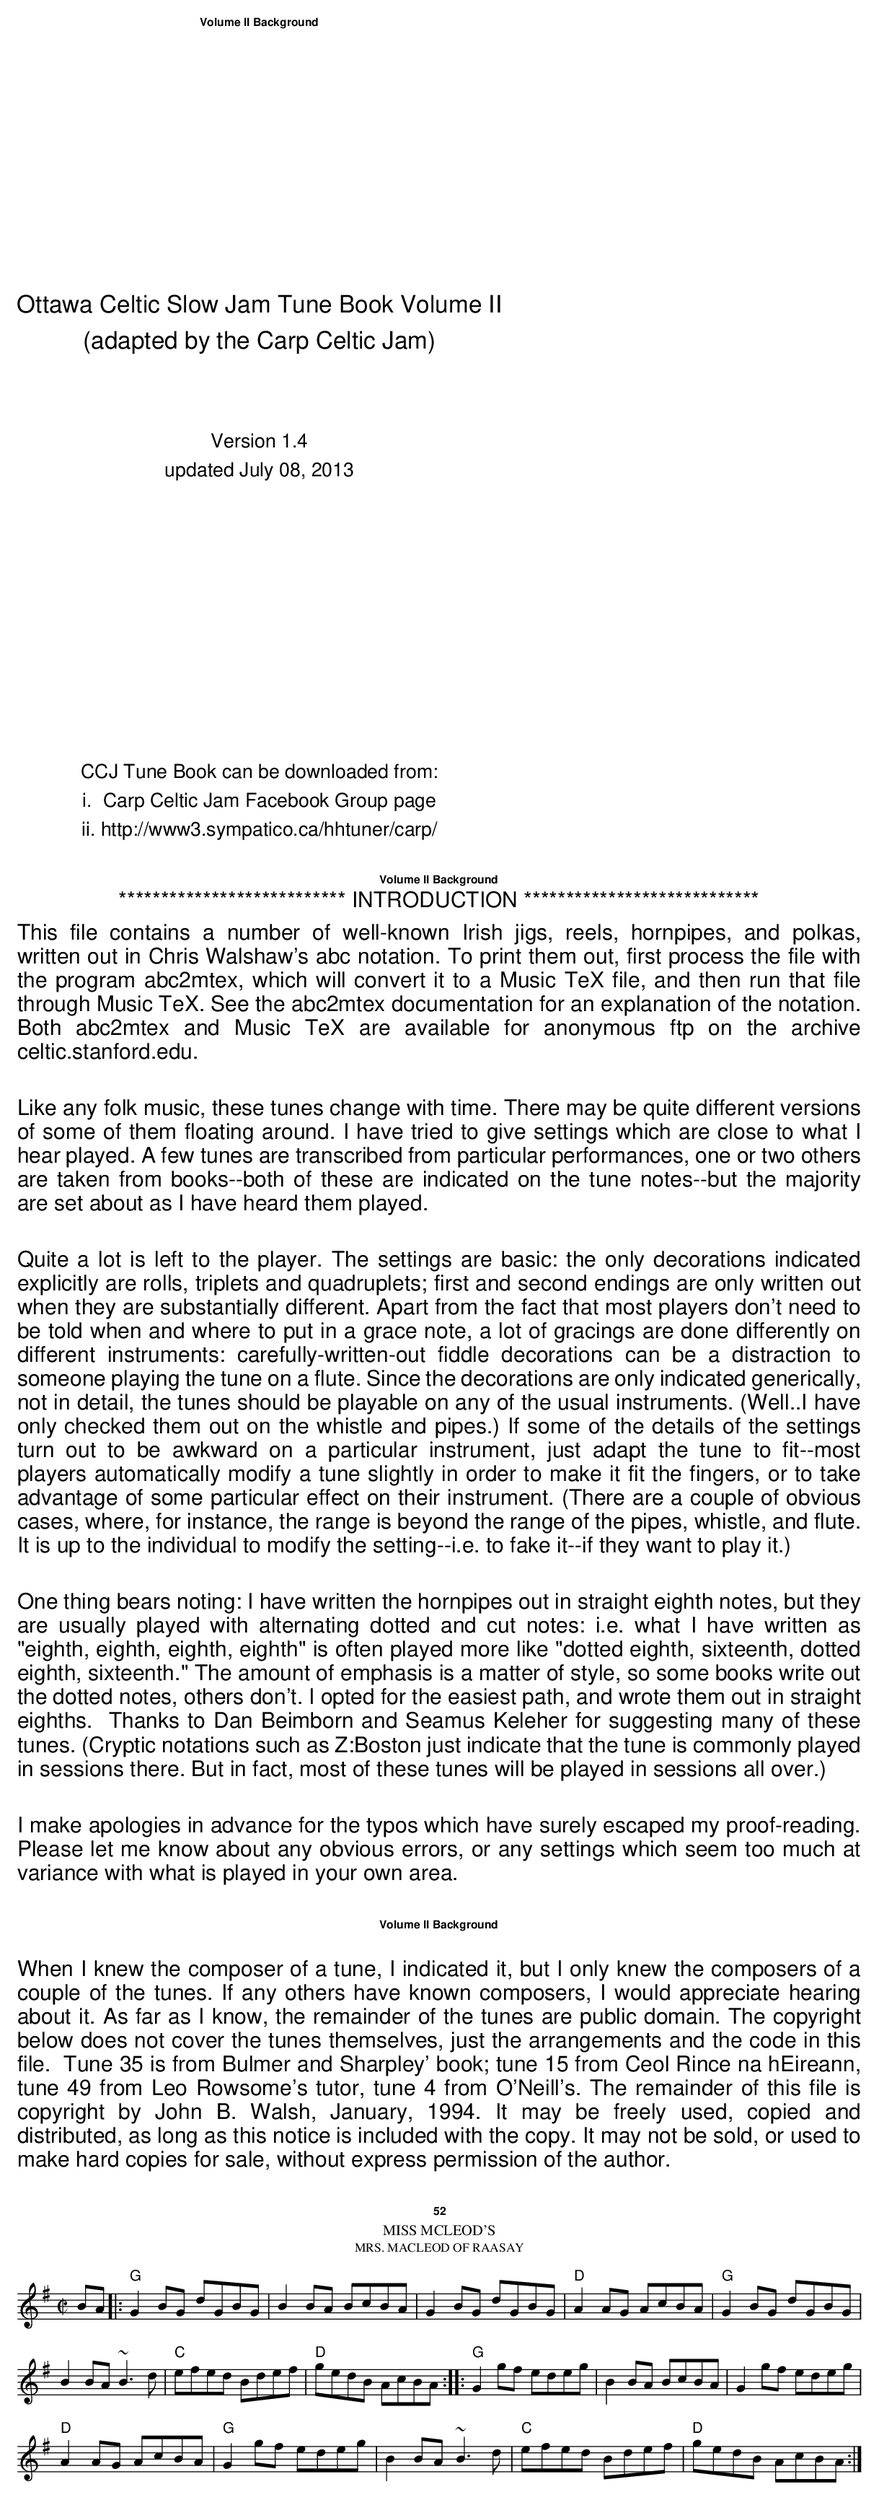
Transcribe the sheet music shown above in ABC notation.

X:1
T:Miss McLeod's
T:Mrs. MacLeod of Raasay
M:C|
E:7
K:G
BA|:"G"G2 BG dGBG|B2 BA BcBA|G2 BG dGBG|"D"A2 AG AcBA|"G"G2 BG dGBG|
B2 BA ~B3 d|"C"efed Bdef|"D"gedB AcBA:: "G"G2 gf edeg|B2 BA BcBA|G2 gf edeg|
"D"A2 AG AcBA|"G"G2 gf edeg|B2 BA ~B3 d|"C"efed Bdef|"D"gedB AcBA:|
